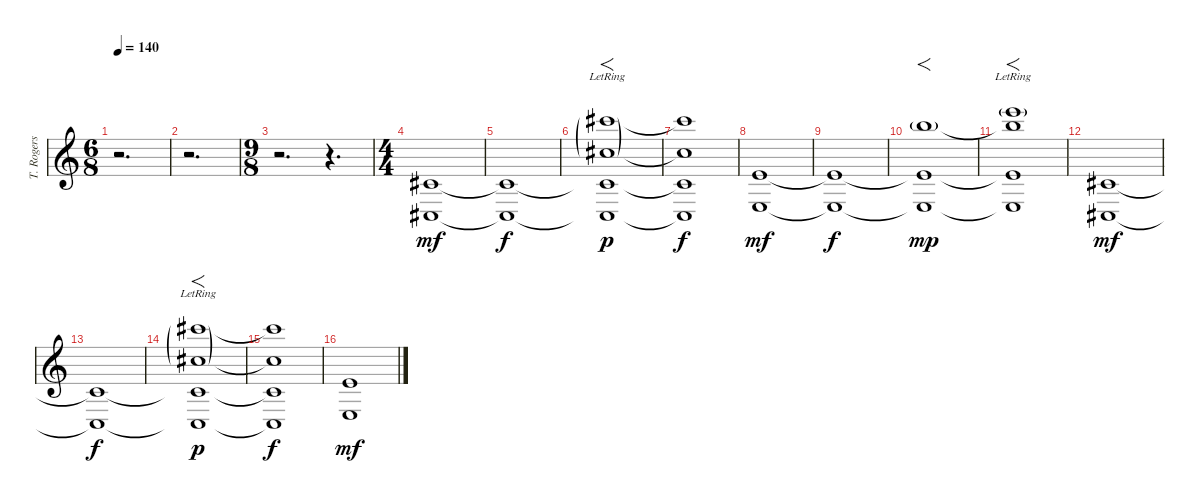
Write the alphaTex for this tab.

\track ("T. Rogers Keys" "T. Rogers ") {instrument pad2warm}
\staff {score}
\tuning (Db4 Ab3 E3 B2 Gb2 Db2) {hide}
\ts (6 8)
\tempo 140
\clef g2
\ks c
r.2{d dy mf} |
r.2{d} |
\ts (9 8)
r.2{d} r.4{d} |
\ts (4 4)
(9.3 7.5).1{volume 13} |
(9.3{t} 7.5{t}).1{dy f} |
(24.1{g lr} 17.2{g lr} 9.3{t} 7.5{t}).1{f dy p} |
(24.1{t} 17.2{t} 9.3{t} 7.5{t}).1{dy f} |
(12.3 10.5).1{dy mf} |
(12.3{t} 10.5{t}).1{dy f} |
(27.2{g} 12.3{t} 10.5{t}).1{f dy mp} |
(27.1{g lr} 27.2{t} 12.3{t} 10.5{t}).1{f} |
(9.3 7.5).1{dy mf} |
(9.3{t} 7.5{t}).1{dy f} |
(24.1{g lr} 17.2{g lr} 9.3{t} 7.5{t}).1{f dy p} |
(24.1{t} 17.2{t} 9.3{t} 7.5{t}).1{dy f} |
(12.3 10.5).1{dy mf}
